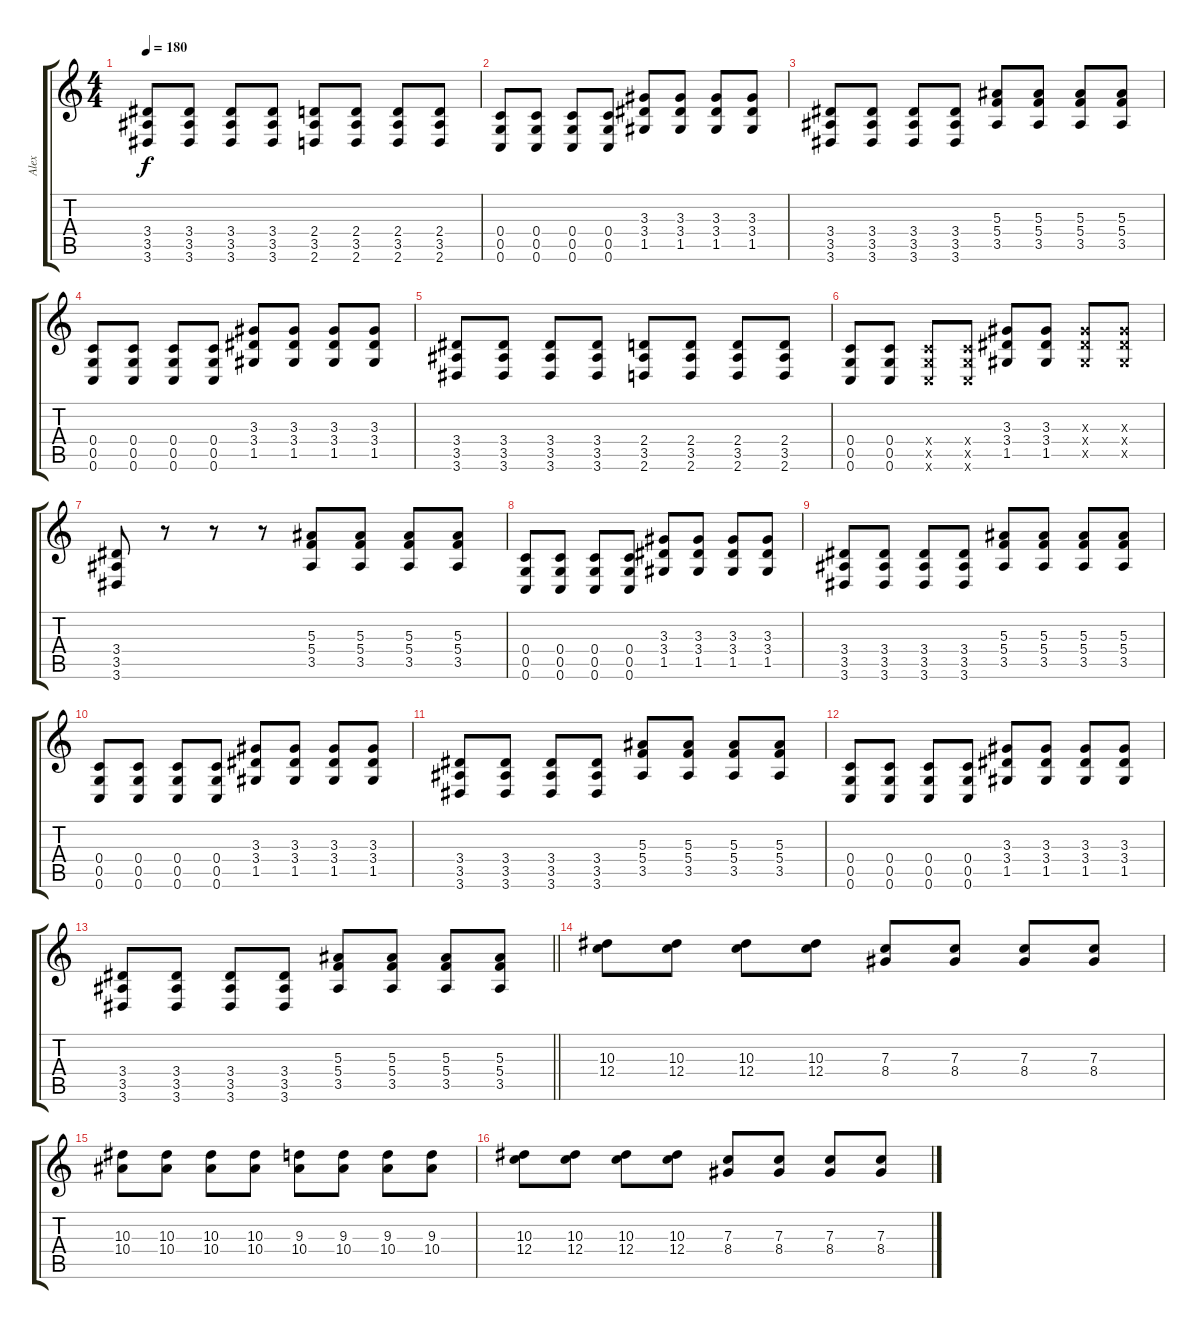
\track ("Alex" "Alex") {instrument distortionguitar}
\staff {score tabs}
\tuning (D4 A3 F3 C3 G2 C2) {hide}
\ts (4 4)
\tempo 180
\clef g2
\ks c
(3.4 3.5 3.6).8{dy f} (3.4 3.5 3.6).8 (3.4 3.5 3.6).8 (3.4 3.5 3.6).8 (2.4 3.5 2.6).8 (2.4 3.5 2.6).8 (2.4 3.5 2.6).8 (2.4 3.5 2.6).8 |
(0.4 0.5 0.6).8 (0.4 0.5 0.6).8 (0.4 0.5 0.6).8 (0.4 0.5 0.6).8 (3.3 3.4 1.5).8 (3.3 3.4 1.5).8 (3.3 3.4 1.5).8 (3.3 3.4 1.5).8 |
(3.4 3.5 3.6).8 (3.4 3.5 3.6).8 (3.4 3.5 3.6).8 (3.4 3.5 3.6).8 (5.3 5.4 3.5).8 (5.3 5.4 3.5).8 (5.3 5.4 3.5).8 (5.3 5.4 3.5).8 |
(0.4 0.5 0.6).8 (0.4 0.5 0.6).8 (0.4 0.5 0.6).8 (0.4 0.5 0.6).8 (3.3 3.4 1.5).8 (3.3 3.4 1.5).8 (3.3 3.4 1.5).8 (3.3 3.4 1.5).8 |
(3.4 3.5 3.6).8 (3.4 3.5 3.6).8 (3.4 3.5 3.6).8 (3.4 3.5 3.6).8 (2.4 3.5 2.6).8 (2.4 3.5 2.6).8 (2.4 3.5 2.6).8 (2.4 3.5 2.6).8 |
(0.4 0.5 0.6).8 (0.4 0.5 0.6).8 (0.4{x} 0.5{x} 0.6{x}).8 (0.4{x} 0.5{x} 0.6{x}).8 (3.3 3.4 1.5).8 (3.3 3.4 1.5).8 (3.3{x} 3.4{x} 1.5{x}).8 (3.3{x} 3.4{x} 1.5{x}).8 |
(3.4 3.5 3.6).8 r.8 r.8 r.8 (5.3 5.4 3.5).8 (5.3 5.4 3.5).8 (5.3 5.4 3.5).8 (5.3 5.4 3.5).8 |
(0.4 0.5 0.6).8 (0.4 0.5 0.6).8 (0.4 0.5 0.6).8 (0.4 0.5 0.6).8 (3.3 3.4 1.5).8 (3.3 3.4 1.5).8 (3.3 3.4 1.5).8 (3.3 3.4 1.5).8 |
(3.4 3.5 3.6).8 (3.4 3.5 3.6).8 (3.4 3.5 3.6).8 (3.4 3.5 3.6).8 (5.3 5.4 3.5).8 (5.3 5.4 3.5).8 (5.3 5.4 3.5).8 (5.3 5.4 3.5).8 |
(0.4 0.5 0.6).8 (0.4 0.5 0.6).8 (0.4 0.5 0.6).8 (0.4 0.5 0.6).8 (3.3 3.4 1.5).8 (3.3 3.4 1.5).8 (3.3 3.4 1.5).8 (3.3 3.4 1.5).8 |
(3.4 3.5 3.6).8 (3.4 3.5 3.6).8 (3.4 3.5 3.6).8 (3.4 3.5 3.6).8 (5.3 5.4 3.5).8 (5.3 5.4 3.5).8 (5.3 5.4 3.5).8 (5.3 5.4 3.5).8 |
(0.4 0.5 0.6).8 (0.4 0.5 0.6).8 (0.4 0.5 0.6).8 (0.4 0.5 0.6).8 (3.3 3.4 1.5).8 (3.3 3.4 1.5).8 (3.3 3.4 1.5).8 (3.3 3.4 1.5).8 |
\barLineRight lightlight
(3.4 3.5 3.6).8 (3.4 3.5 3.6).8 (3.4 3.5 3.6).8 (3.4 3.5 3.6).8 (5.3 5.4 3.5).8 (5.3 5.4 3.5).8 (5.3 5.4 3.5).8 (5.3 5.4 3.5).8 |
\section ("" "")
(10.3 12.4).8 (10.3 12.4).8 (10.3 12.4).8 (10.3 12.4).8 (7.3 8.4).8 (7.3 8.4).8 (7.3 8.4).8 (7.3 8.4).8 |
(10.3 10.4).8 (10.3 10.4).8 (10.3 10.4).8 (10.3 10.4).8 (9.3 10.4).8 (9.3 10.4).8 (9.3 10.4).8 (9.3 10.4).8 |
(10.3 12.4).8 (10.3 12.4).8 (10.3 12.4).8 (10.3 12.4).8 (7.3 8.4).8 (7.3 8.4).8 (7.3 8.4).8 (7.3 8.4).8
